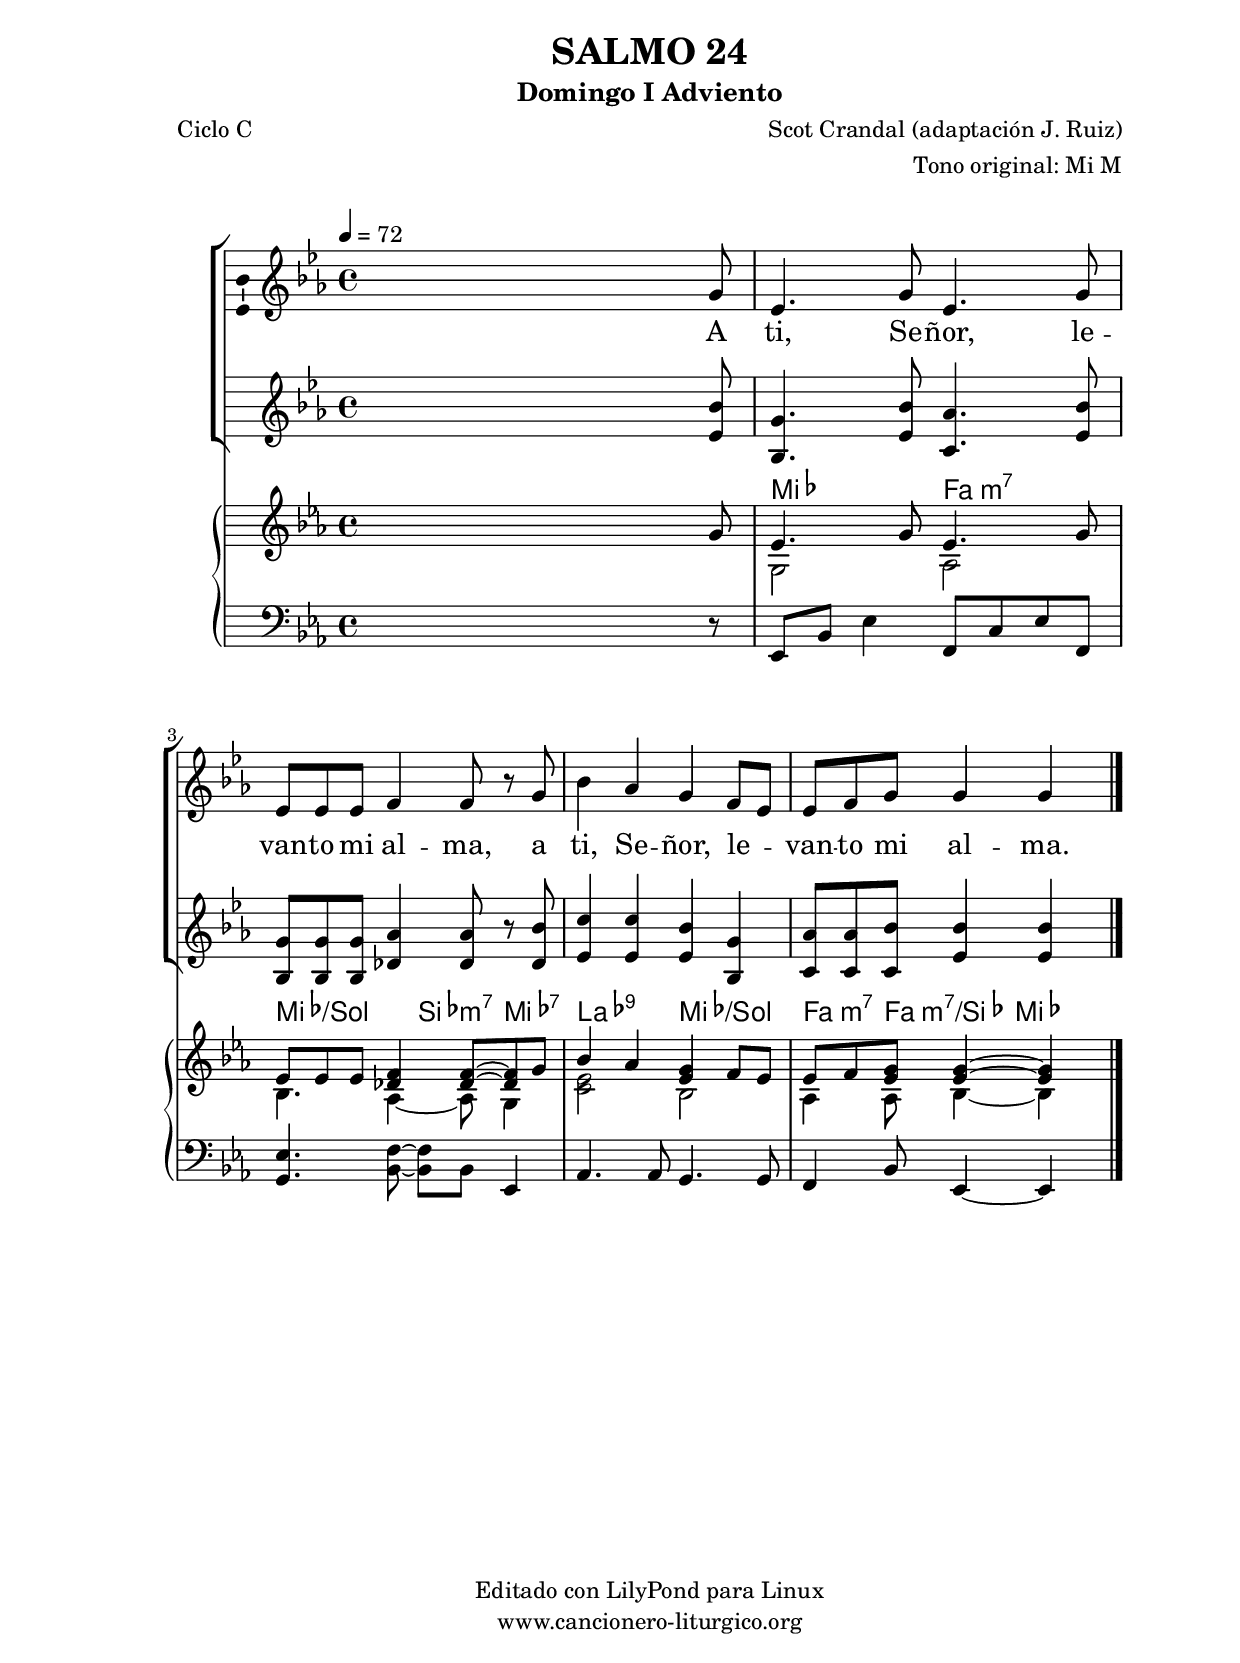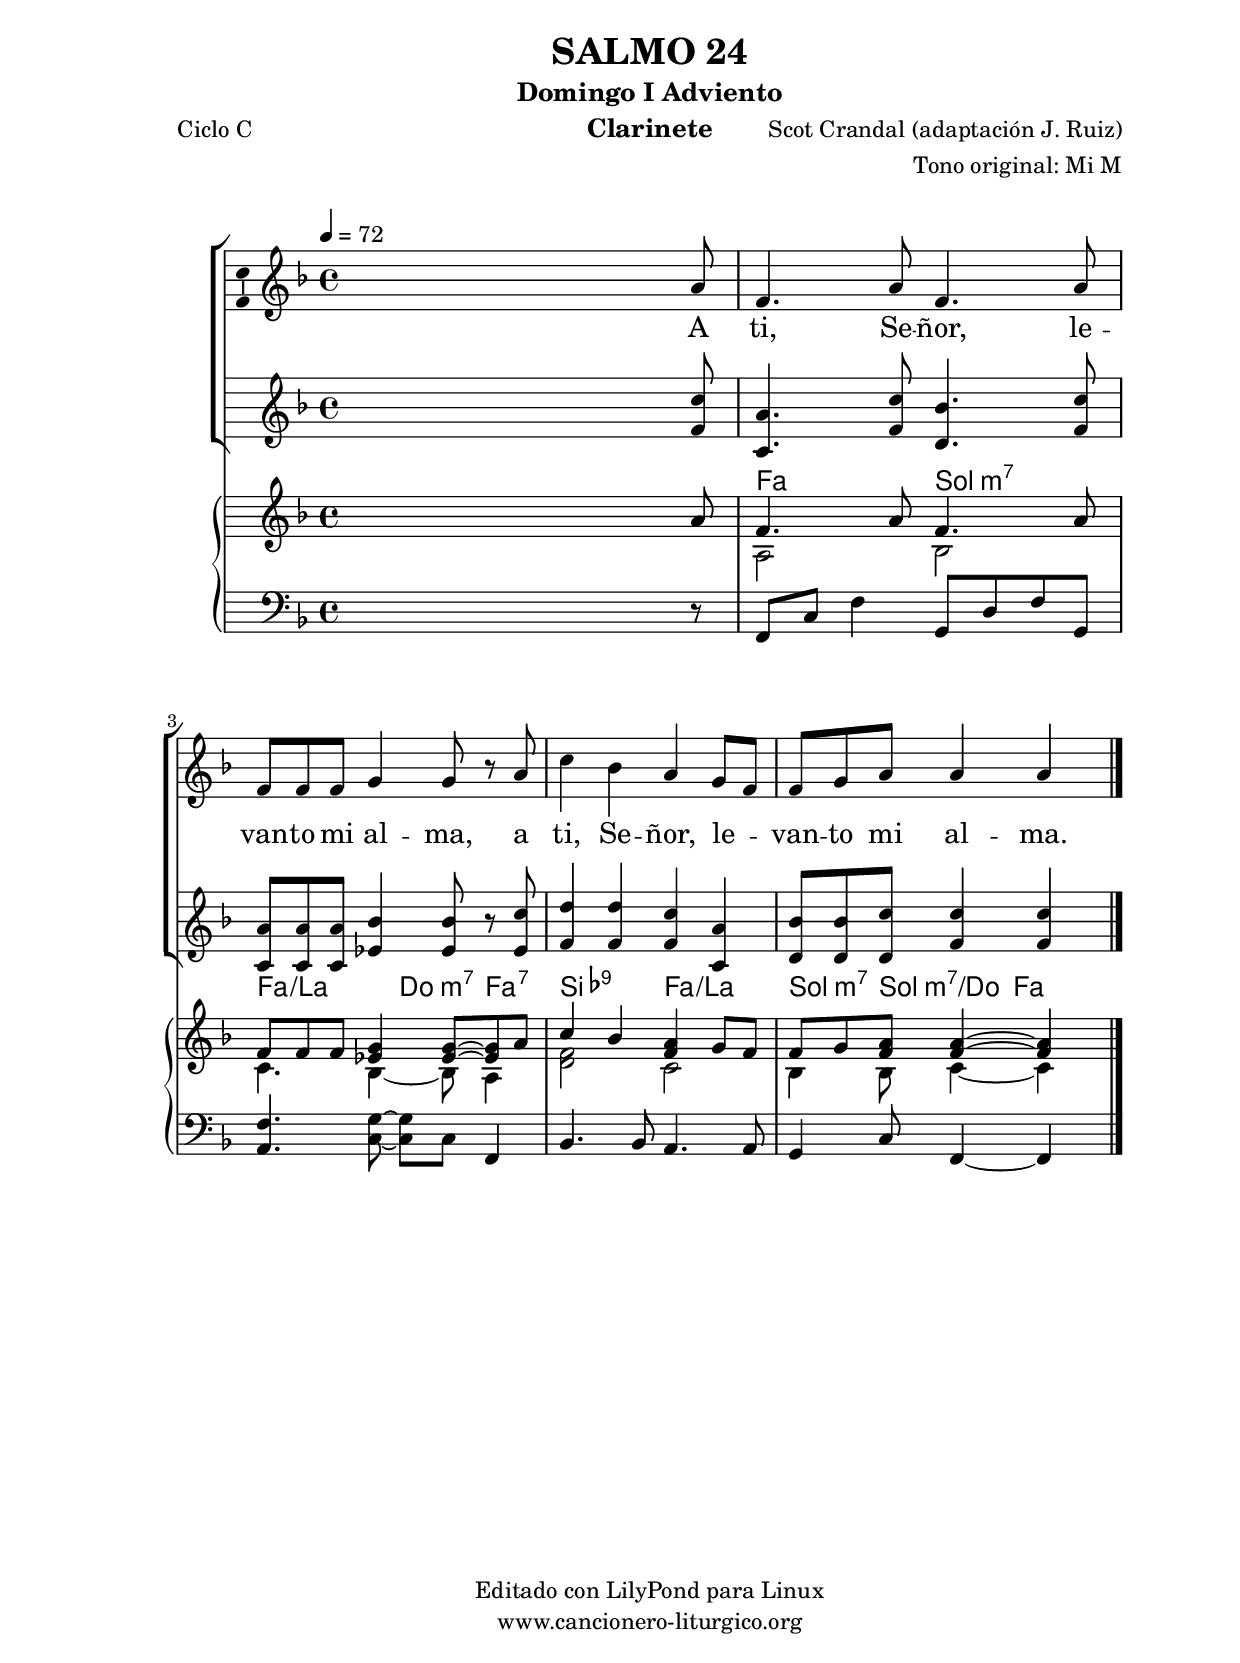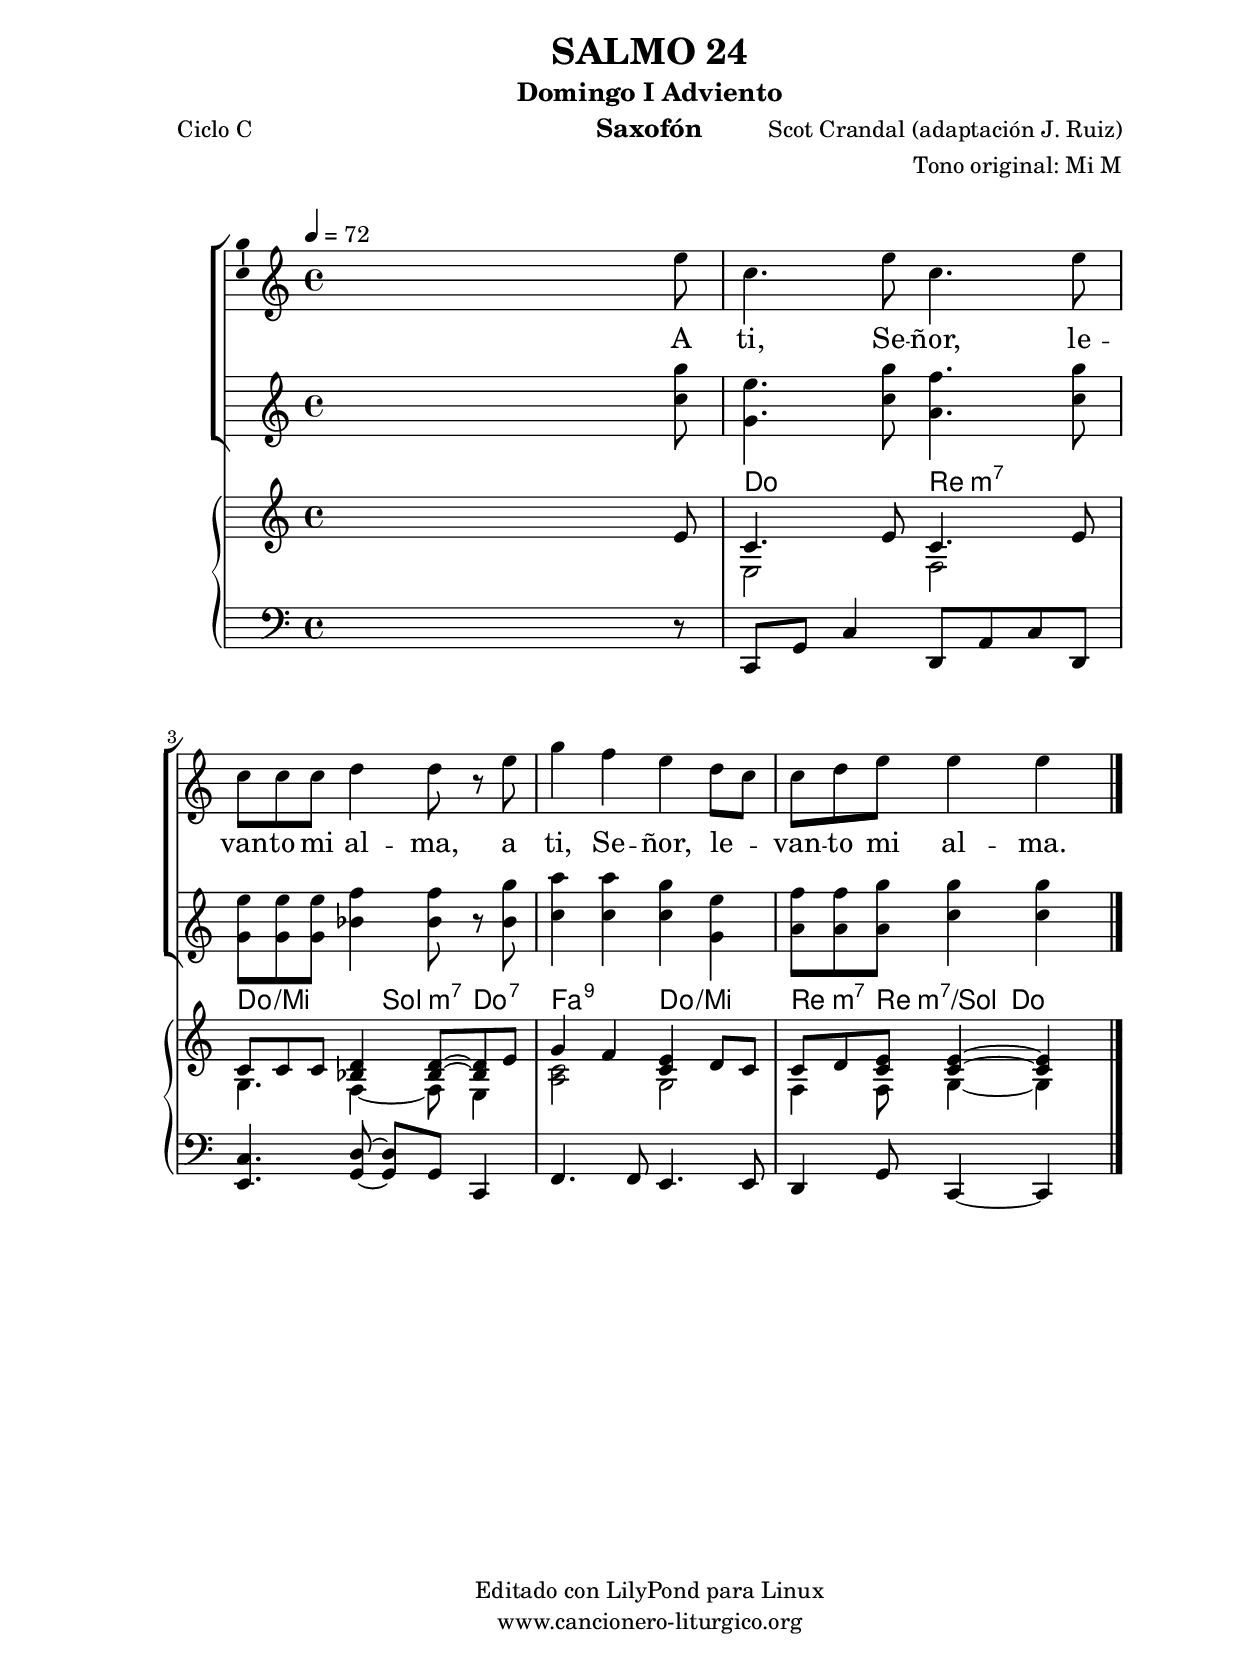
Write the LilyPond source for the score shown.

%
%para convertir .midi en .wav:
%timidity filename.midi -Ow -o finename.wav
%
%
%Para convertir de .wav a .mp3:
%lame -h -m j filename.wav
%
%
%para escuchar el midi:
%timidity nombrefichero.midi
%


%versión de lilypond para la que se ha escrito esta partitura:
\version "2.16.0"

	%Tamaño papel
	#(set-default-paper-size "a4")
	%Tamaño partitura
	#(set-global-staff-size 20)
	%No responde al pulsar sobre una nota
	#(ly:set-option 'point-and-click #f)

%parámetros del encabezamiento:
\header {
	title = "SALMO 24"
	subtitle = "Domingo I Adviento"
	composer = "Scot Crandal (adaptación J. Ruiz)"
%The Living Church Acclaims
	poet = "Ciclo C"
	meter = ""
	arranger = "Tono original: Mi M"
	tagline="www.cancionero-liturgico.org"
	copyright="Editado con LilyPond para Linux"
	tiempo = "Adviento"
	usos = "Salmo"
	letra = "A ti, Señor, levanto mi alma."
	}

%parámetros asociados al papel:
\paper  {
	oddHeaderMarkup = \markup {\fill-line { \on-the-fly #not-first-page \fromproperty #'header:title \on-the-fly #not-first-page \fromproperty #'header:composer }}
	evenHeaderMarkup = \markup {\fill-line { \fromproperty #'header:composer \fromproperty #'header:title }}
	#(set-paper-size "a4")
	print-page-number = ##f
	first-page-number = 1
	print-first-page-number = ##f
%	head-separation = 3.0 \cm
	top-margin = 2.0 \cm
	bottom-margin = 0.5\cm
%%%	bottom-margin = -1.0\cm
	left-margin = 3.0 \cm
	line-width = 16.0 \cm 
	indent = 8\mm
	interscoreline = 2.\mm
	between-system-space = 15\mm
%	para que las partituras no llenen la hoja:
	ragged-bottom = ##t
%	idem para la última hoja:
	ragged-last-bottom = ##f
%	para que las partituras llenen el ancho del papel:
	ragged-last = ##f
	after-title-space = 2.5 \cm
%page-count=1
%system-count=2

	%Flexible Vertical Spacing
%	markup-markup-spacing =
%	#'((basic-distance . 15) (minimum-distance . 15) (padding . 3))
	markup-system-spacing =
	#'((basic-distance . 15) (minimum-distance . 15) (padding . 3))
	system-system-spacing =
	#'((basic-distance . 15) (minimum-distance . 15) (padding . 3))
	score-system-spacing =
	#'((basic-distance . 15) (minimum-distance . 15) (padding . 5))
%	top-system-spacing = % header
%	#'((basic-distance . 8) (minimum-distance . 0) (padding . 3))
%	top-markup-spacing =
%	#'((basic-distance . 20) (minimum-distance . 20) (padding . 3))
	last-bottom-spacing = % footer
	#'((basic-distance . 5) (minimum-distance . 5) (padding . 3))
%	score-markup-spacing =
%	#'((basic-distance . 16) (minimum-distance . 13) (padding . 3))

	}


%parámetros que afectan a toda la partitura:
global =  {
	%clave de sol (G):
	\clef G
	%armadura:
	\transpose e ees
	\key e \major
	\tempo 4=72
	\set Score.tempoHideNote = ##f
	}


acordes = {
	\italianChords
	\chordmode {
	\transpose e ees
{
s1 e2 fis:m7 e/gis b4:m7 e:7
a2:9 e/gis fis4:m7 fis:m7/b e2
	}
	}
}


melodia = 
	\transpose e ees
{
	\relative c''{
	\time 4/4

s2 s4 s8 gis8
e4. gis8 e4. gis8
%%%e8 e e fis~fis4 r8 gis8
e8 e e fis4 fis8 r8 gis8
b4 a gis fis8 e
%%%e8 fis gis gis8~gis4. s8
e8 fis gis gis4 gis s8

	\bar "|."
	}
	}


melodiados = 
	\transpose e ees
{
	\relative c''{
	\time 4/4

s2 s4 s8 <b e,>8
<gis b,>4. <b e,>8 <a cis,>4. <b e,>8
%%%<gis b,>8 <gis b,> <gis b,> <a d,>8~<a d,>4 r8 <b d,>8
<gis b,>8 <gis b,> <gis b,> <a d,>4 <a d,>8 r8 <b d,>8
<cis e,>4 <cis e,> <b e,> <gis b,>
%%%<a cis,>8 <a cis,> <b cis,> <b e,>8~<b e,>4. s8
<a cis,>8 <a cis,> <b cis,> <b e,>4 <b e,>4 s8

	\bar "|."
	}
	}


melodiatres = 
	\transpose e ees
{
	\time 4/4


<<
{
\voiceOne
\stemUp

\relative c''{

s2 s4 s8 gis8
e4. gis8 e4. gis8
%%%e8 e e <fis d>8~<fis d>4~<fis d>8 gis8
e8 e e <fis d>4 <fis d>8~<fis d>8 gis8
b4 a <gis e> fis8 e
%%%e8 fis <gis e> <gis e>8~<gis e>4. s8
e8 fis <gis e> <gis e>4~<gis e>4 s8

}
}
\new Voice {
\voiceTwo
\stemDown
\relative c'{

s1
gis2 a
%%%b4. a8~a4  gis
b4. a4~a8  gis4
<e' cis>2 b
%%%a4 a8 b~b4. s8
a4 a8 b4~b4 s8

}
}
>>

	\bar "|."
	}

melodiacuatro = 
	\transpose e ees
{
	%clave de fa (F):
	\clef F

	\relative c{
	\time 4/4

s2 s4 s8 r8
e,8 b' e4 fis,8 cis' e fis,
%%%<e' gis,>4. <fis b,>8~<fis b,>8 b,8 e,4
<e' gis,>4. <fis b,>8~<fis b,>8 b,8 e,4
a4. a8 gis4. gis8
%%%fis4 b8 e,8~e4. s8
fis4 b8 e,4~e4 s8

	\bar "|."
	}
	}


texto = \lyricmode {
%%%To you, O Lord, I lift up my soul. __
%%%To you, O Lord, I __ _ lift up my soul. __
A ti, Se -- ñor, le -- van -- to mi al -- ma,
a ti, Se -- ñor, le -- _ van -- to mi al -- ma.
	}


acordesStaff = \context ChordNames = acordesStaff <<
	\set chordChanges = ##t
	\acordes
	>>


vozStaff = \context Voice = vozStaff
\with {\consists "Ambitus_engraver"}
<<
%	\set Staff.instrumentName = ""
%	\set Staff.shortInstrumentName = ""
%	\set Staff.midiInstrument = #"clarinet"
%	\set Staff.midiInstrument = #"cello"
%	\set Staff.midiInstrument = #"flute"
	\set Staff.midiInstrument = #"electric guitar (jazz)"
%	\set Staff.midiInstrument = #"english horn"
%	\set Staff.midiInstrument = #"violin"
%	\set Staff.midiInstrument = #"glockenspiel"
	\set Staff.midiMinimumVolume = #0.7
	\set Staff.midiMaximumVolume = #0.9
	\global
	\melodia
	>>


vozdosStaff = \context Voice = vozdosStaff
<<
	\set Staff.midiInstrument = #"english horn"
	\set Staff.midiMinimumVolume = #0.7
	\set Staff.midiMaximumVolume = #0.9
	\global
	\melodiados
	>>

voztresStaff = \context Voice = voztresStaff
<<
	\override Staff.StaffSymbol #'staff-space = #(magstep -0.35)
	\set Staff.midiInstrument = #"violin"
	\set Staff.midiMinimumVolume = #0.7
	\set Staff.midiMaximumVolume = #0.9
	\global
	\relative c' \melodiatres
	>>

vozcuatroStaff = \context Voice = vozcuatroStaff
<<
	\override Staff.StaffSymbol #'staff-space = #(magstep -0.35)
	\set Staff.midiInstrument = #"violin"
	\set Staff.midiMinimumVolume = #0.7
	\set Staff.midiMaximumVolume = #0.9
	\global
	\relative c' \melodiacuatro
	>>


textoStaff = \context Lyrics = textoStaff <<
	\lyricsto vozStaff \texto
	>>

\book {
	\score {
		<<
		\context ChoirStaff {
%			\override StaffGroup.SystemStartBracket #'collapse-height = #1
%			\override Score.SystemStartBar #'collapse-height = #1
			<<
			\vozStaff
			\textoStaff
			\vozdosStaff
			>>
			}

		\context PianoStaff {
			<<
			\acordesStaff
			\voztresStaff
			\vozcuatroStaff
			>>
			}
		>>
		\layout {
	    		\context {
				\Lyrics
				\override LyricText #'font-size = #2
				}
	   		 \context {
				\Score
				\override StaffSymbol #'staff-space = #(magstep +3)
				}
			}
		}
	\score {
		\unfoldRepeats
		<<
		\context ChoirStaff {
			<<
			\vozStaff
			\vozdosStaff
			>>
			}

		\context PianoStaff {
			<<
			\acordesStaff
			\voztresStaff
			\vozcuatroStaff
			>>
			}
		>>
		\midi {
	  		\context {
	  			\Score
				tempoWholesPerMinute = #(ly:make-moment 70 4)
				}
			}
		}
	}



%Partitura para clarinete
#(define output-suffix "C")
\book {
	\header{
		instrument = "Clarinete"
		}
	\score {
		<<
		\context ChoirStaff {
%			\override StaffGroup.SystemStartBracket #'collapse-height = #1
%			\override Score.SystemStartBar #'collapse-height = #1
\transpose c d
			<<
			\vozStaff
			\textoStaff
			\vozdosStaff
			>>
			}

		\context PianoStaff {
\transpose c d
			<<
			\acordesStaff
			\voztresStaff
			\vozcuatroStaff
			>>
			}
		>>
		\layout {
	    		\context {
				\Lyrics
				\override LyricText #'font-size = #2
				}
	   		 \context {
				\Score
				\override StaffSymbol #'staff-space = #(magstep +3)
				}
			}
		}
	}

%Partitura para saxofón
#(define output-suffix "S")
\book {
	\header{
		instrument = "Saxofón"
		}
	\score {
		<<
		\context ChoirStaff {
%			\override StaffGroup.SystemStartBracket #'collapse-height = #1
%			\override Score.SystemStartBar #'collapse-height = #1
\transpose c a
			<<
			\vozStaff
			\textoStaff
			\vozdosStaff
			>>
			}

		\context PianoStaff {
\transpose c a,
			<<
			\acordesStaff
			\voztresStaff
			\vozcuatroStaff
			>>
			}
		>>
		\layout {
	    		\context {
				\Lyrics
				\override LyricText #'font-size = #2
				}
	   		 \context {
				\Score
				\override StaffSymbol #'staff-space = #(magstep +3)
				}
			}
		}
	}

